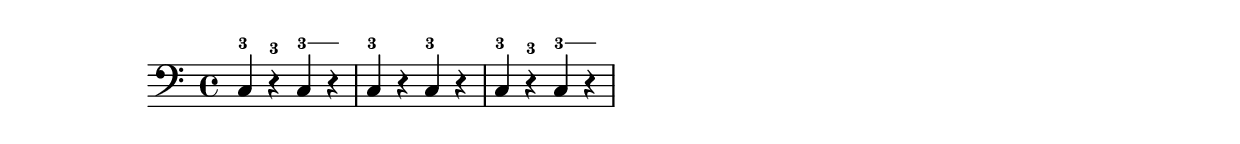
\version "2.14.0"

\header {

  texidoc = "When figures appear inside a voice, @code{ignoreFiguredBassRest} 
  causes all figures on rests to be discarded and all spanners ended.
  If set to @code{#f}, figures on rests are printed.
"

}


\paper { ragged-right = ##t }


<<
  \new Voice <<
    {
      \clef bass
      c4 r c r |
      c4 r c r |
      c4 r c r |
    }
    \figuremode {
      % Default:
      <3>4 <3> <3> \set Staff.useBassFigureExtenders = ##t <3> \set Staff.useBassFigureExtenders = ##f |
      % ignore figures on rests, regardless of extenders
      \set Staff.ignoreFiguredBassRest = ##t
      <3>4 <3> <3> \set Staff.useBassFigureExtenders = ##t <3> \set Staff.useBassFigureExtenders = ##f |
      % print figures on rests, regardless of extenders
      \set Staff.ignoreFiguredBassRest = ##f
      <3>4 <3> <3> \set Staff.useBassFigureExtenders = ##t <3> \set Staff.useBassFigureExtenders = ##f |
    }
  >>
>>


